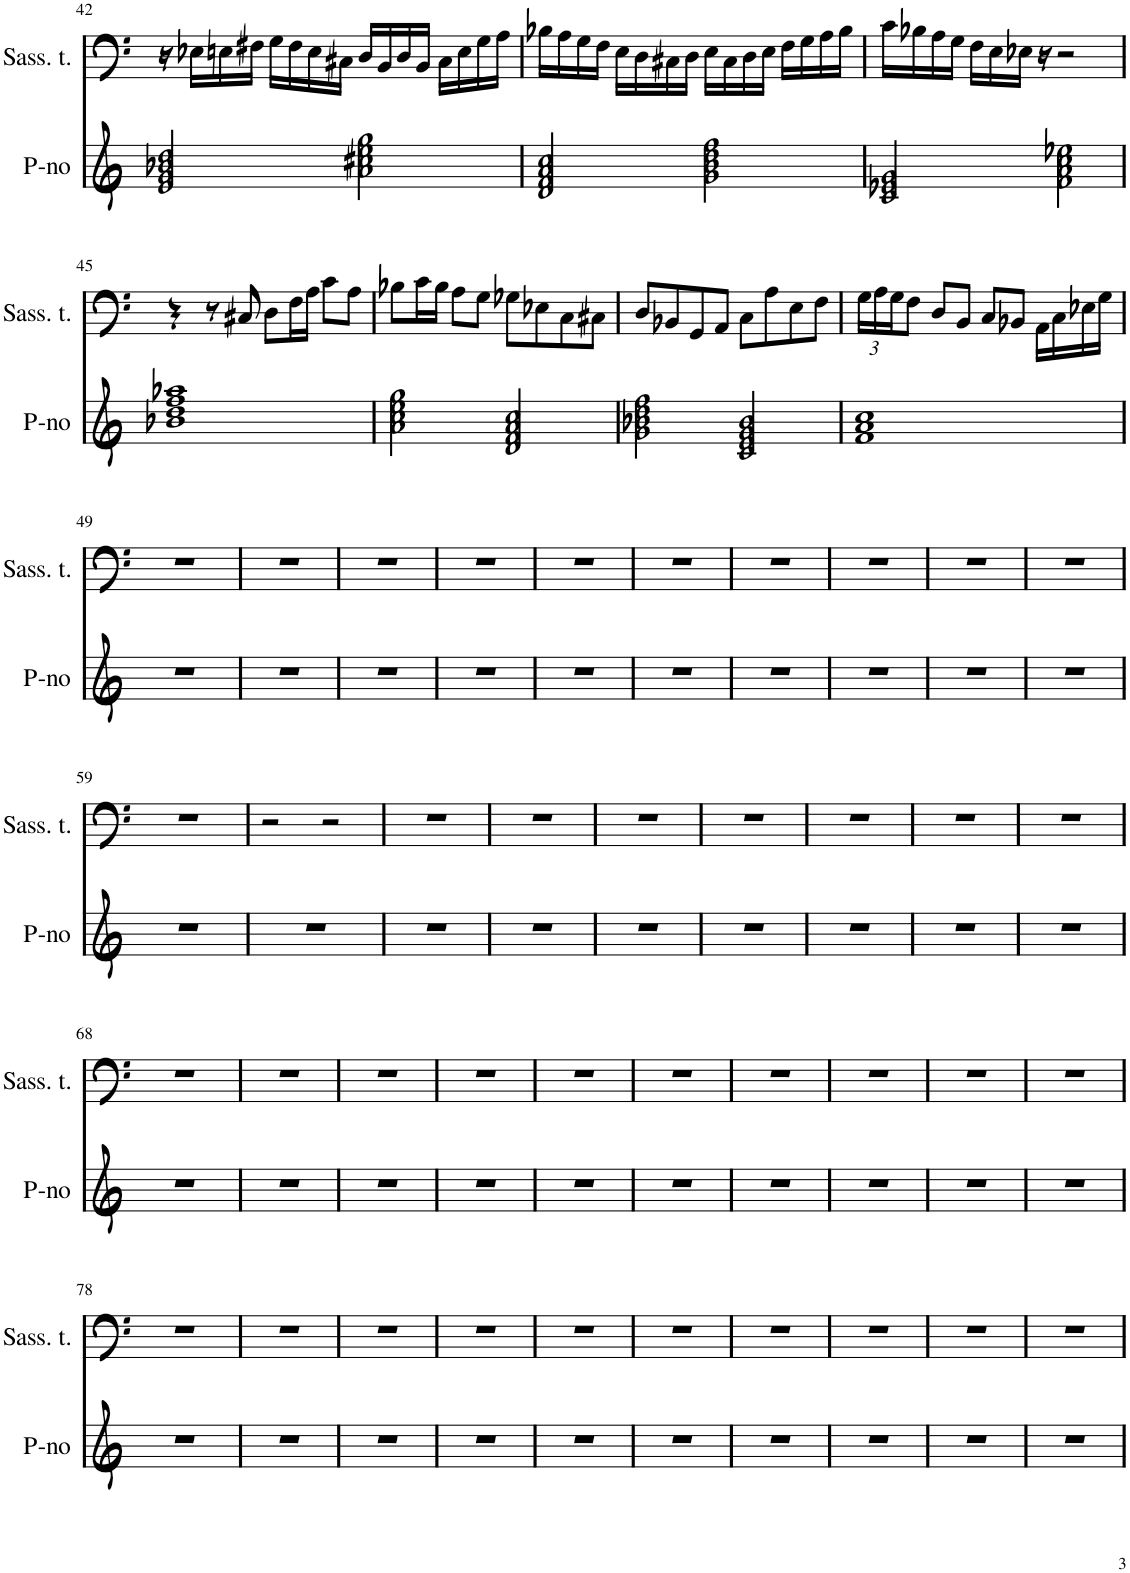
**kern	**kern
*part2	*part1
*staff2	*staff1
*I"Piano	*I"Sassofono tenore
*I'P-no	*I'Sass. t.
!!LO:PB:g=z
*clefG2	*clefF4
*	*Trd8c14
*k[]	*k[]
*M4/4	*M4/4
=42	=42
2e/ 2g/ 2b-X/ 2dd/	16r
.	16E-X\LL
.	16En\
.	16F#X\JJ
.	16G\LL
.	16F#\
.	16E\
.	16C#X\JJ
2a\ 2cc#X\ 2ee\ 2gg\	16D/LL
.	16BB/
.	16D/
.	16BB/JJ
.	16C#\LL
.	16E\
.	16G\
.	16A\JJ
=43	=43
2d/ 2f/ 2a/ 2cc/	16B-X\LL
.	16A\
.	16G\
.	16F\JJ
.	16E\LL
.	16D\
.	16C#X\
.	16D\JJ
2g\ 2b\ 2dd\ 2ff\	16E\LL
.	16C#\
.	16D\
.	16E\JJ
.	16F\LL
.	16G\
.	16A\
.	16B-\JJ
=44	=44
2c/ 2e-X/ 2g/	16c\LL
.	16B-X\
.	16A\
.	16G\JJ
.	16F\LL
.	16E\
.	16E-X\JJ
.	16r
2f\ 2a\ 2cc\ 2ee-X\	2r
!!LO:LB:g=z
=45	=45
1b-X 1dd 1ff 1aa-X	4r
.	8r
.	8C#X/
.	8D\L
.	16F\L
.	16A\JJ
.	8c\L
.	8A\J
=46	=46
2a\ 2cc\ 2ee\ 2gg\	8B-X\L
.	16c\L
.	16B-\JJ
.	8A\L
.	8G\J
2d/ 2f/ 2a/ 2cc/	8G-X\L
.	8E-X\
.	8C\
.	8C#X\J
=47	=47
2g\ 2b-X\ 2dd\ 2ff\	8D/L
.	8BB-X/
.	8GG/
.	8AA/J
2c/ 2e/ 2g/ 2b-/	8C\L
.	8A\
.	8E\
.	8F\J
=48	=48
*	*Xbrackettup
1f 1a 1cc	24G\LL
.	24A\
.	24G\J
.	8F\J
.	8D/L
.	8BB/J
.	8C/L
.	8BB-X/J
.	16AA\LL
.	16C\
.	16E-X\
.	16G\JJ
!!LO:LB:g=z
=49	=49
1r	1r
=50	=50
1r	1r
=51	=51
1r	1r
=52	=52
1r	1r
=53	=53
1r	1r
=54	=54
1r	1r
=55	=55
1r	1r
=56	=56
1r	1r
=57	=57
1r	1r
=58	=58
1r	1r
!!LO:LB:g=z
=59	=59
1r	1r
=60	=60
1r	2r
.	2r
=61	=61
1r	1r
=62	=62
1r	1r
=63	=63
1r	1r
=64	=64
1r	1r
=65	=65
1r	1r
=66	=66
1r	1r
=67	=67
1r	1r
!!LO:LB:g=z
=68	=68
1r	1r
=69	=69
1r	1r
=70	=70
1r	1r
=71	=71
1r	1r
=72	=72
1r	1r
=73	=73
1r	1r
=74	=74
1r	1r
=75	=75
1r	1r
=76	=76
1r	1r
=77	=77
1r	1r
!!LO:LB:g=z
=78	=78
1r	1r
=79	=79
1r	1r
=80	=80
1r	1r
=81	=81
1r	1r
=82	=82
1r	1r
=83	=83
1r	1r
=84	=84
1r	1r
=85	=85
1r	1r
=86	=86
1r	1r
=87	=87
1r	1r
=	=
*-	*-
